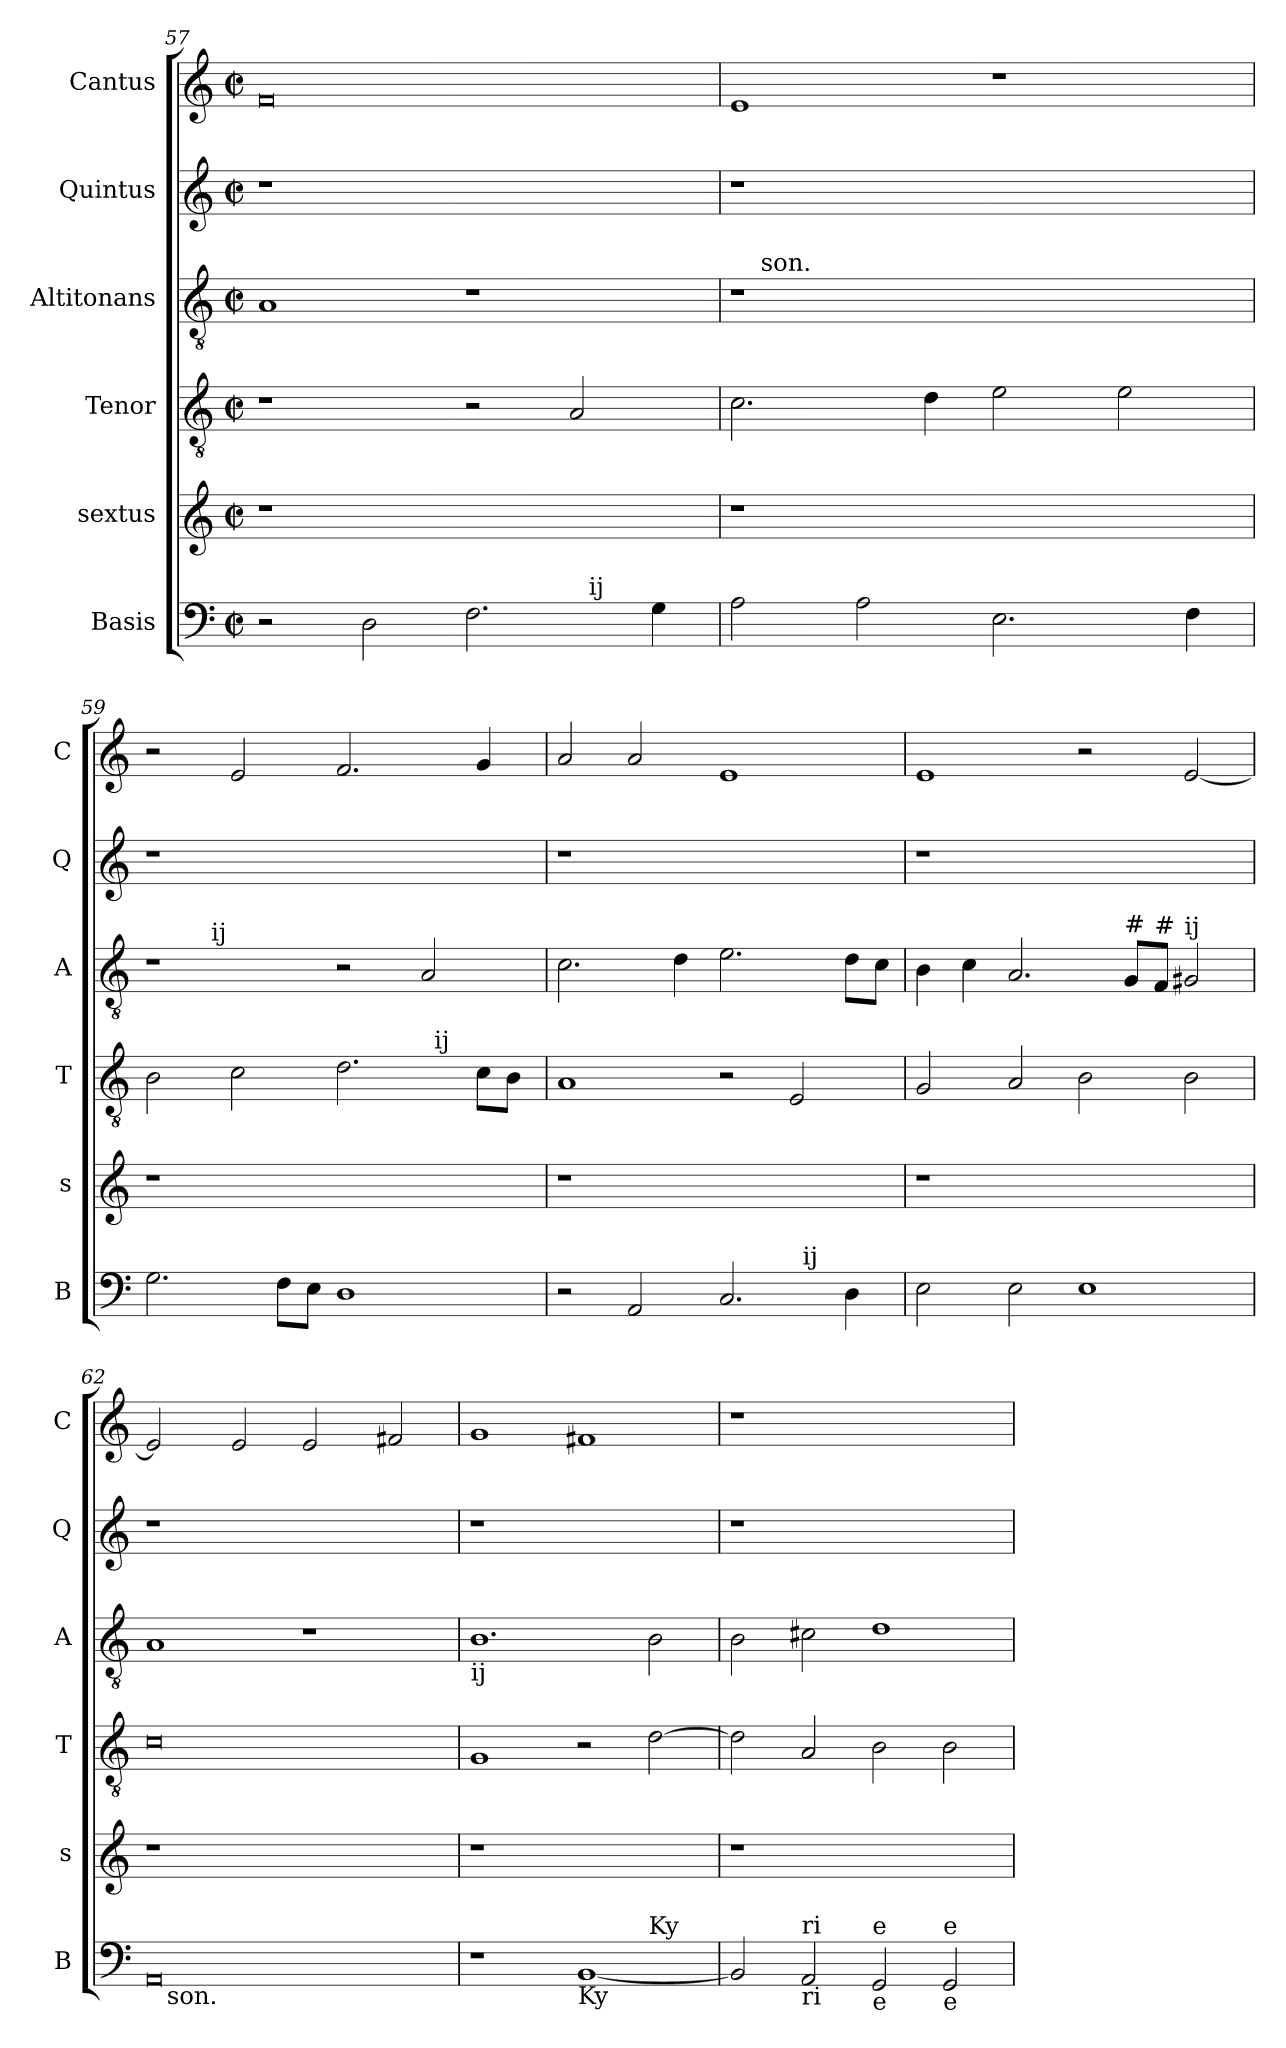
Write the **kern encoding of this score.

**kern	**kern	**kern	**kern	**kern	**kern
*part6	*part5	*part4	*part3	*part2	*part1
*staff6	*staff5	*staff4	*staff3	*staff2	*staff1
*I"Basis	*I"sextus	*I"Tenor	*I"Altitonans	*I"Quintus	*I"Cantus
*I'B	*I's	*I'T	*I'A	*I'Q	*I'C
!!LO:LB:g=z
*clefF4	*clefG2	*clefGv2	*clefGv2	*clefG2	*clefG2
*k[]	*k[]	*k[]	*k[]	*k[]	*k[]
*C:	*C:	*C:	*C:	*C:	*C:
*M2/2	*M2/2	*M2/2	*M2/2	*M2/2	*M2/2
*met(c|)	*met(c|)	*met(c|)	*met(c|)	*met(c|)	*met(c|)
=57	=57	=57	=57	=57	=57
*^	*	*	*	*	*
2r	1ryy	1r	1r	1A	1r	0f
2D\	.	.	.	.	.	.
2.F\	2ryy	1ryy	2r	1r	1ryy	.
.	32ryy	.	2A/	.	.	.
!	!LO:TX:a:t=ij	!	!	!	!	!
.	4...ryy	.	.	.	.	.
4G\	.	.	.	.	.	.
*v	*v	*	*	*	*	*
=58	=58	=58	=58	=58	=58
*	*	*	*^	*	*
2A\	1r	2.c\	1r	16ryy	1r	1e
!	!	!	!	!LO:TX:a:t=son.	!	!
.	.	.	.	1ryy	.	.
2A\	.	.	.	.	.	.
.	.	4d\	.	.	.	.
2.E\	1ryy	2e\	1ryy	.	1ryy	1r
.	.	.	.	2...ryy	.	.
.	.	2e\	.	.	.	.
4F\	.	.	.	.	.	.
=59	=59	=59	=59	=59	=59	=59
*	*	*^	*	*	*	*
2.G\	1r	2B\	1ryy	1r	4..ryy	1r	2r
!	!	!	!	!	!LO:TX:a:t=ij	!	!
.	.	.	.	.	1ryy	.	.
.	.	2c\	.	.	.	.	2e/
8F\L	.	.	.	.	.	.	.
8E\J	.	.	.	.	.	.	.
1D	1ryy	2.d\	2ryy	2r	.	1ryy	2.f/
.	.	.	.	.	2ryy	.	.
.	.	.	32ryy	2A/	.	.	.
!	!	!	!LO:TX:a:t=ij	!	!	!	!
.	.	.	4...ryy	.	.	.	.
.	.	8c\L	.	.	.	.	4g/
.	.	8B\J	.	.	.	.	.
.	.	.	.	.	16ryy	.	.
*	*	*v	*v	*	*	*	*
*	*	*	*v	*v	*	*
=60	=60	=60	=60	=60	=60
*^	*	*	*	*	*
2r	1ryy	1r	1A	2.c\	1r	2a/
2AA/	.	.	.	.	.	2a/
.	.	.	.	4d\	.	.
2.C/	2ryy	1ryy	2r	2.e\	1ryy	1e
.	32ryy	.	2E/	.	.	.
!	!LO:TX:a:t=ij	!	!	!	!	!
.	4...ryy	.	.	.	.	.
4D\	.	.	.	8d\L	.	.
.	.	.	.	8c\J	.	.
*v	*v	*	*	*	*	*
=61	=61	=61	=61	=61	=61
2E\	1r	2G/	4B\	1r	1e
.	.	.	4c\	.	.
2E\	.	2A/	2.A/	.	.
1E	1ryy	2B\	.	1ryy	2r
!	!	!	!LO:TX:a:t=#	!	!
.	.	.	8G/L	.	.
!	!	!	!LO:TX:a:t=#	!	!
.	.	.	8F/J	.	.
!	!	!	!LO:TX:a:t=ij	!	!
.	.	2B\	2G#X/	.	[>2e/
!!LO:PB:g=z
=62	=62	=62	=62	=62	=62
*^	*	*	*	*	*
0AA	16ryy	1r	0c	1A	1r	2e/]
!	!LO:TX:b:t=son.	!	!	!	!	!
.	1ryy	.	.	.	.	.
.	.	.	.	.	.	2e/
.	.	1ryy	.	1r	1ryy	2e/
.	2...ryy	.	.	.	.	.
.	.	.	.	.	.	2f#X/
=63	=63	=63	=63	=63	=63	=63
!	!	!	!	!LO:TX:b:t=ij	!	!
1r	1.ryy	1r	1G	1.B	1r	1g
!LO:TX:b:t=Ky	!	!	!	!	!	!
[<1BB	.	1ryy	2r	.	1ryy	1f#X
!	!LO:TX:a:t=Ky	!	!	!	!	!
.	2ryy	.	[>2d\	2B\	.	.
*v	*v	*	*	*	*	*
=64	=64	=64	=64	=64	=64
2BB/]	1r	2d\]	2B\	1r	1r
!LO:TX:b:t=ri	!	!	!	!	!
!LO:TX:a:t=ri	!	!	!	!	!
2AA/	.	2A/	2c#X\	.	.
!LO:TX:b:t=e	!	!	!	!	!
!LO:TX:a:t=e	!	!	!	!	!
2GG/	1ryy	2B\	1d	1ryy	1ryy
!LO:TX:b:t=e	!	!	!	!	!
!LO:TX:a:t=e	!	!	!	!	!
2GG/	.	2B\	.	.	.
=	=	=	=	=	=
*-	*-	*-	*-	*-	*-
